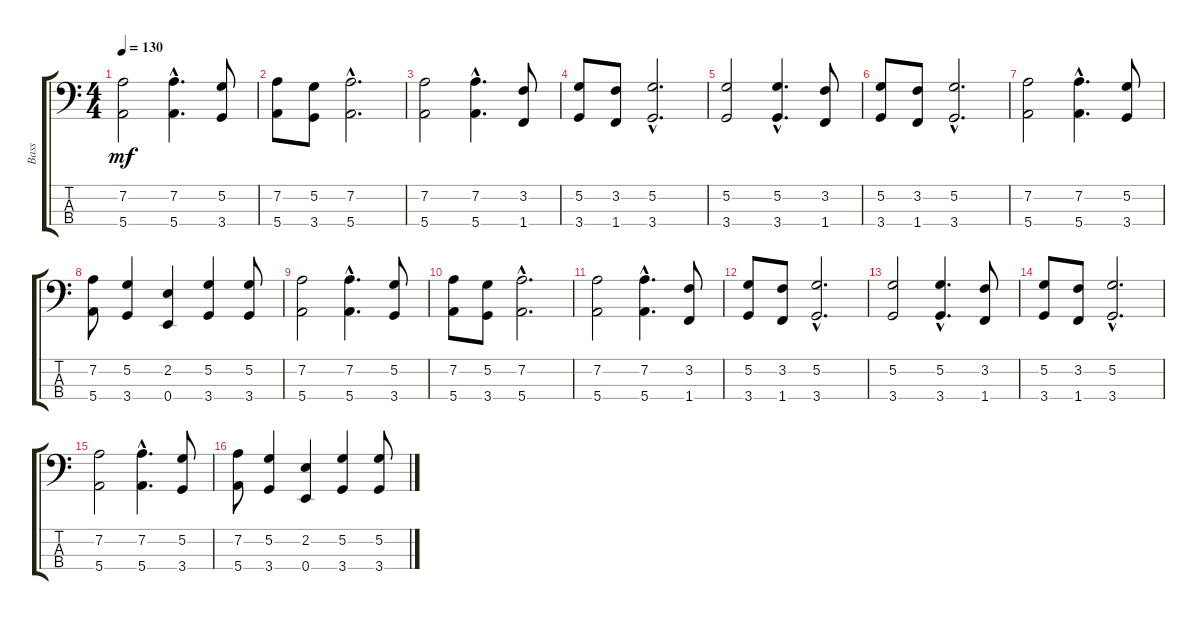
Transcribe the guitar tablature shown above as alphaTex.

\track ("Bass" "Bass") {instrument acousticbass}
\staff {score tabs}
\tuning (G2 D2 A1 E1) {hide}
\ts (4 4)
\tempo 130
\clef f4
\ks c
(7.2 5.4).2{dy mf} (7.2{hac} 5.4{hac}).4{d} (5.2 3.4).8 |
(7.2 5.4).8 (5.2 3.4).8 (7.2{hac} 5.4{hac}).2{d} |
(7.2 5.4).2 (7.2{hac} 5.4{hac}).4{d} (3.2 1.4).8 |
(5.2 3.4).8 (3.2 1.4).8 (5.2{hac} 3.4{hac}).2{d} |
(5.2 3.4).2 (5.2{hac} 3.4{hac}).4{d} (3.2 1.4).8 |
(5.2 3.4).8 (3.2 1.4).8 (5.2{hac} 3.4{hac}).2{d} |
(7.2 5.4).2 (7.2{hac} 5.4{hac}).4{d} (5.2 3.4).8 |
(7.2 5.4).8 (5.2 3.4).4 (2.2 0.4).4 (5.2 3.4).4 (5.2 3.4).8 |
(7.2 5.4).2 (7.2{hac} 5.4{hac}).4{d} (5.2 3.4).8 |
(7.2 5.4).8 (5.2 3.4).8 (7.2{hac} 5.4{hac}).2{d} |
(7.2 5.4).2 (7.2{hac} 5.4{hac}).4{d} (3.2 1.4).8 |
(5.2 3.4).8 (3.2 1.4).8 (5.2{hac} 3.4{hac}).2{d} |
(5.2 3.4).2 (5.2{hac} 3.4{hac}).4{d} (3.2 1.4).8 |
(5.2 3.4).8 (3.2 1.4).8 (5.2{hac} 3.4{hac}).2{d} |
(7.2 5.4).2 (7.2{hac} 5.4{hac}).4{d} (5.2 3.4).8 |
(7.2 5.4).8 (5.2 3.4).4 (2.2 0.4).4 (5.2 3.4).4 (5.2 3.4).8
